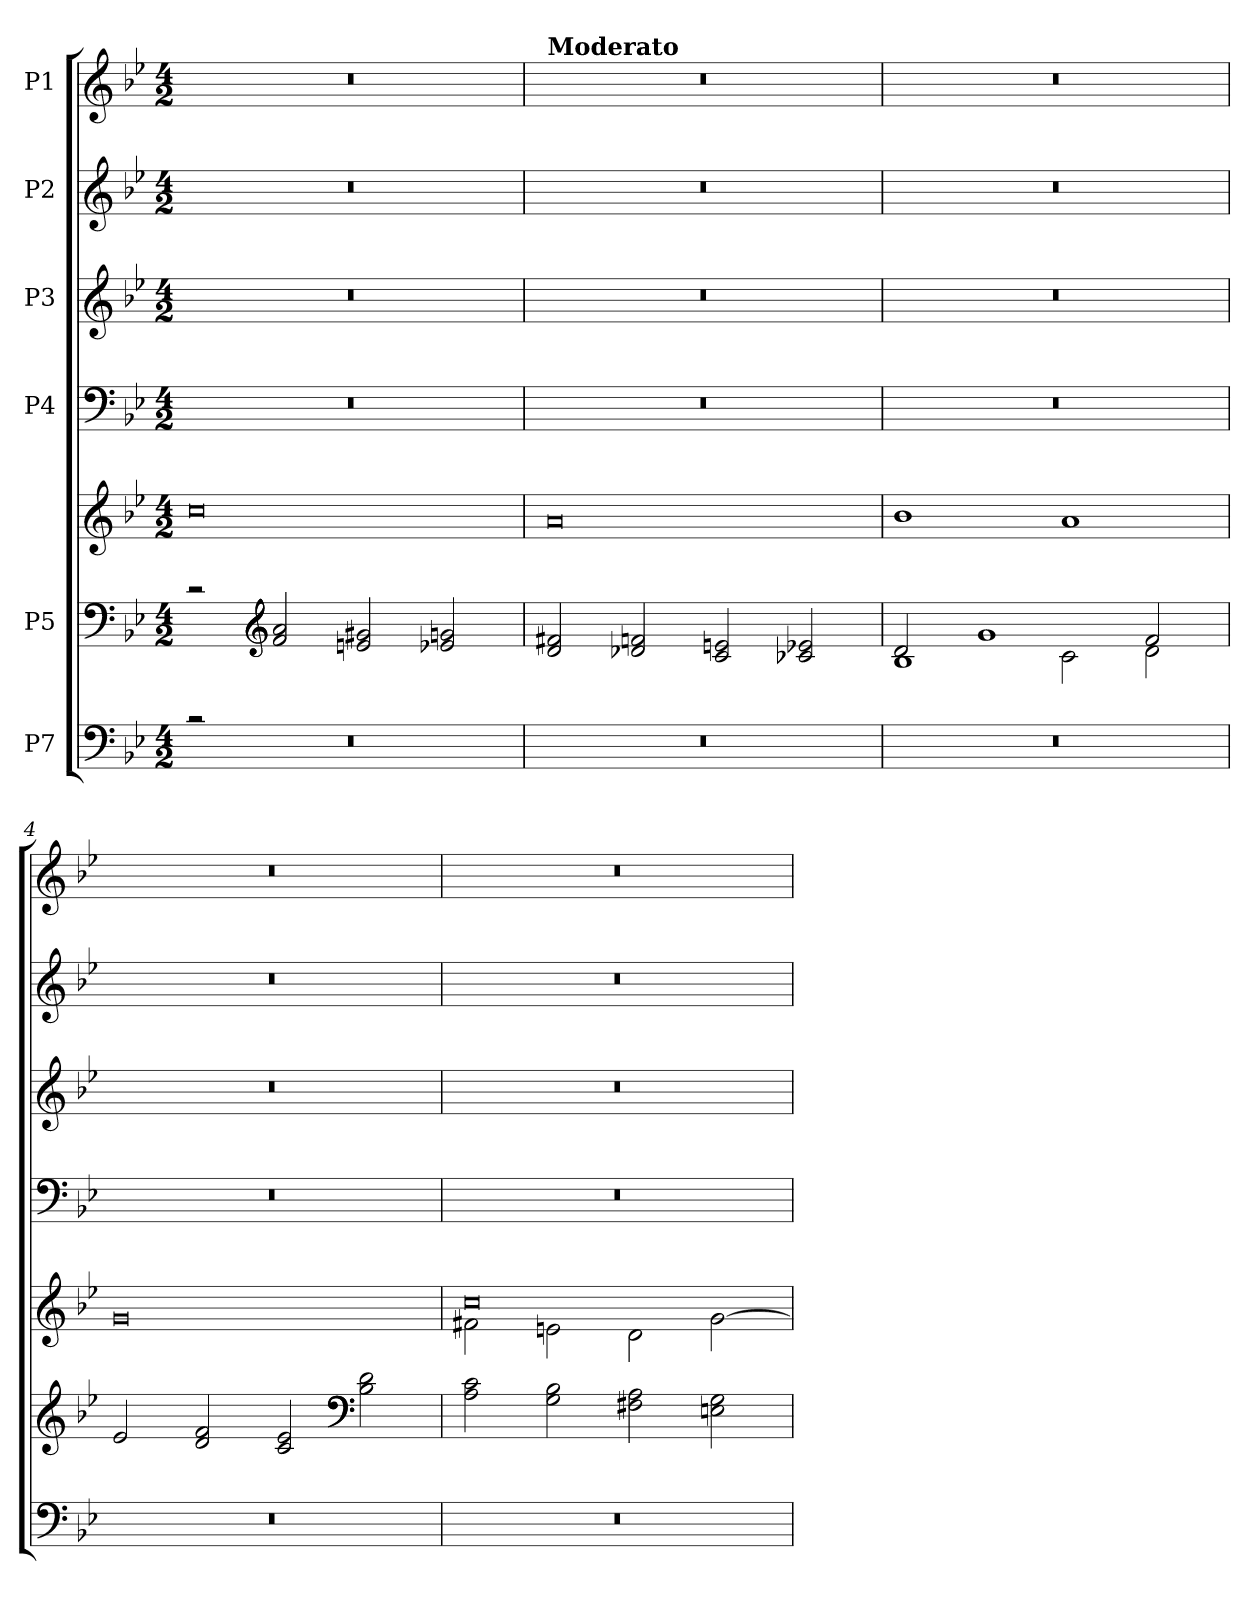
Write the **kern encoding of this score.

**kern	**kern	**kern	**kern	**kern	**kern	**kern
*part6	*part5	*part5	*part4	*part3	*part2	*part1
*staff7	*staff6	*staff5	*staff4	*staff3	*staff2	*staff1
*I"P7	*I"P5	*	*I"P4	*I"P3	*I"P2	*I"P1
*clefF4	*clefF4	*clefG2	*clefF4	*clefG2	*clefG2	*clefG2
*	*	*	*	*ITrd7c12	*	*
*k[b-e-]	*k[b-e-]	*k[b-e-]	*k[b-e-]	*k[b-e-]	*k[b-e-]	*k[b-e-]
*B-:	*B-:	*B-:	*B-:	*B-:	*B-:	*B-:
*M4/2	*M4/2	*M4/2	*M4/2	*M4/2	*M4/2	*M4/2
*MM120	*MM120	*MM120	*MM120	*MM120	*MM120	*MM120
=1	=1	=1	=1	=1	=1	=1
*	*^	*^	*	*	*	*
*	*	*	*	*^	*	*	*	*
0r	2rc	2rGGGG	0ryy	0ryy	0cc	0r	0r	0r	0r
*	*clefG2	*	*	*	*	*	*	*	*
.	2f/ 2a/	1.ryy	.	.	.	.	.	.	.
.	2en/ 2g#X/	.	.	.	.	.	.	.	.
.	2e-X/ 2gn/	.	.	.	.	.	.	.	.
=2	=2	=2	=2	=2	=2	=2	=2	=2	=2
!	!	!	!	!	!	!	!	!	!LO:TX:a:B:t=Moderato
0r	2d/ 2f#X/	0ryy	0ryy	0ryy	0a	0r	0r	0r	0r
.	2d-i/ 2fn/	.	.	.	.	.	.	.	.
.	2c/ 2en/	.	.	.	.	.	.	.	.
.	2c-i/ 2e-X/	.	.	.	.	.	.	.	.
=3	=3	=3	=3	=3	=3	=3	=3	=3	=3
0r	2d/	1B-	0ryy	0ryy	1b-	0r	0r	0r	0r
.	1g	.	.	.	.	.	.	.	.
.	.	2c\	.	.	1a	.	.	.	.
.	2f/	2d\	.	.	.	.	.	.	.
=4	=4	=4	=4	=4	=4	=4	=4	=4	=4
0r	2e-/	1.ryy	0ryy	0ryy	0g	0r	0r	0r	0r
.	2d/ 2f/	.	.	.	.	.	.	.	.
.	2c/ 2e-/	.	.	.	.	.	.	.	.
*	*clefF4	*	*	*	*	*	*	*	*
.	2B-\ 2d\	2ryy	.	.	.	.	.	.	.
!!LO:PB:g=z
=5	=5	=5	=5	=5	=5	=5	=5	=5	=5
0r	2A\ 2c\	0ryy	0ryy	0cc	2f#X\	0r	0r	0r	0r
.	2G\ 2B-\	.	.	.	2en\	.	.	.	.
.	2F#X\ 2A\	.	.	.	2d\	.	.	.	.
.	2En\ 2G\	.	.	.	[<2g\	.	.	.	.
*	*v	*v	*	*	*	*	*	*	*
*	*	*v	*v	*v	*	*	*	*
=	=	=	=	=	=	=
*-	*-	*-	*-	*-	*-	*-
